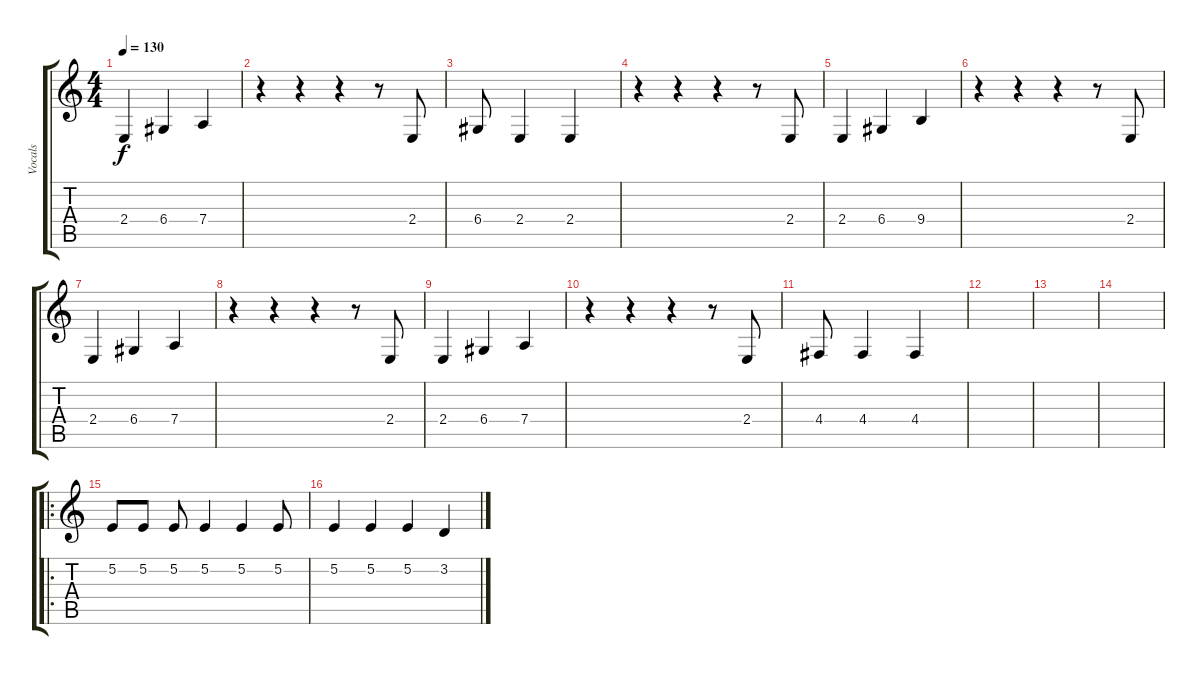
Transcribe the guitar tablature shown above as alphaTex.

\track ("Vocals" "Vocals") {instrument tuba}
\staff {score tabs}
\tuning (E4 B3 G3 D3 A2 E2) {hide}
\ts (4 4)
\tempo 130
\clef g2
\ks c
2.4.4{dy f} 6.4.4 7.4.4 |
r.4 r.4 r.4 r.8 2.4.8 |
6.4.8 2.4.4 2.4.4 |
r.4 r.4 r.4 r.8 2.4.8 |
2.4.4 6.4.4 9.4.4 |
r.4 r.4 r.4 r.8 2.4.8 |
2.4.4 6.4.4 7.4.4 |
r.4 r.4 r.4 r.8 2.4.8 |
2.4.4 6.4.4 7.4.4 |
r.4 r.4 r.4 r.8 2.4.8 |
4.4.8 4.4.4 4.4.4 |
|
|
|
\ro
5.2.8 5.2.8 5.2.8 5.2.4 5.2.4 5.2.8 |
5.2.4 5.2.4 5.2.4 3.2.4
